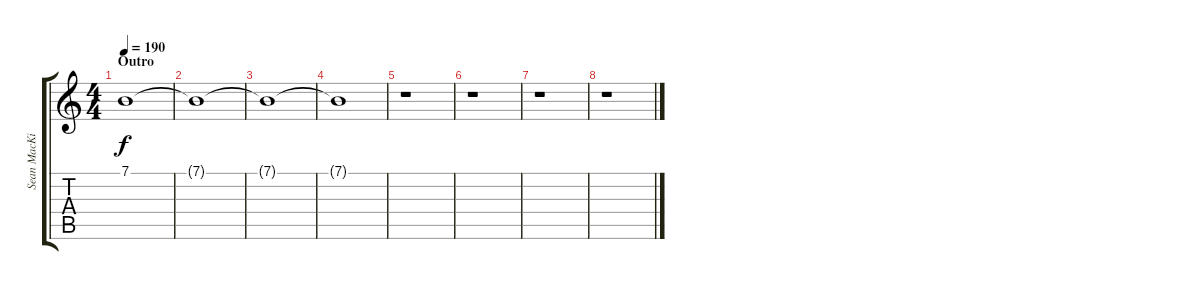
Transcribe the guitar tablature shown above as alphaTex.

\track ("Sean MacKin (Violin)" "Sean MacKi") {instrument violin}
\staff {score tabs}
\tuning (E4 B3 G3 D3 A2 E2) {hide}
\ts (4 4)
\section ("" "Outro")
\tempo 190
\clef g2
\ks c
7.1.1{dy f volume 13} |
7.1{t}.1{volume 0} |
7.1{t}.1 |
7.1{t}.1 |
r.1 |
r.1 |
r.1 |
r.1
